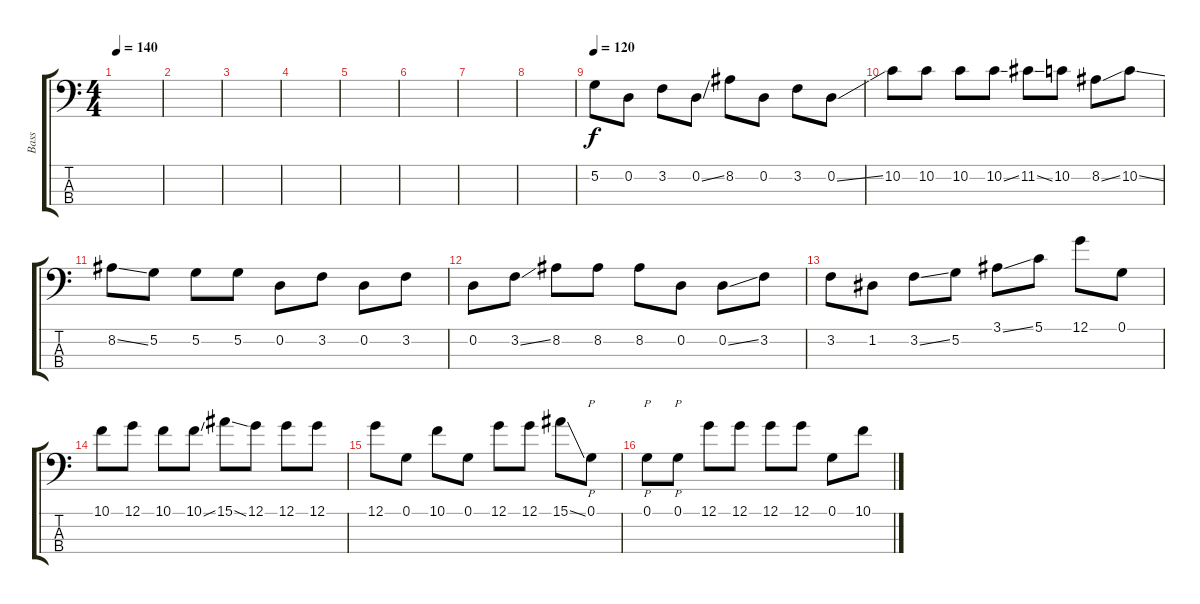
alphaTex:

\track ("Bass" "Bass") {instrument acousticbass}
\staff {score tabs}
\tuning (G2 D2 A1 E1) {hide}
\ts (4 4)
\tempo 140
\clef f4
\ks c
|
|
|
|
|
|
|
|
\tempo 120
5.2.8 0.2.8 3.2.8 0.2{ss}.8 8.2.8 0.2.8 3.2.8 0.2{ss}.8 |
10.2.8 10.2.8 10.2.8 10.2{ss}.8 11.2{ss}.8 10.2.8 8.2{ss}.8 10.2{ss}.8 |
8.2{ss}.8 5.2.8 5.2.8 5.2.8 0.2.8 3.2.8 0.2.8 3.2.8 |
0.2.8 3.2{ss}.8 8.2.8 8.2.8 8.2.8 0.2.8 0.2{ss}.8 3.2.8 |
3.2.8 1.2.8 3.2{ss}.8 5.2.8 3.1{ss}.8 5.1.8 12.1.8 0.1.8 |
10.1.8 12.1.8 10.1.8 10.1{ss}.8 15.1{ss}.8 12.1.8 12.1.8 12.1.8 |
12.1.8 0.1.8 10.1.8 0.1.8 12.1.8 12.1.8 15.1{ss}.8 0.1.8{p} |
0.1.8{p} 0.1.8{p} 12.1.8 12.1.8 12.1.8 12.1.8 0.1.8 10.1.8
